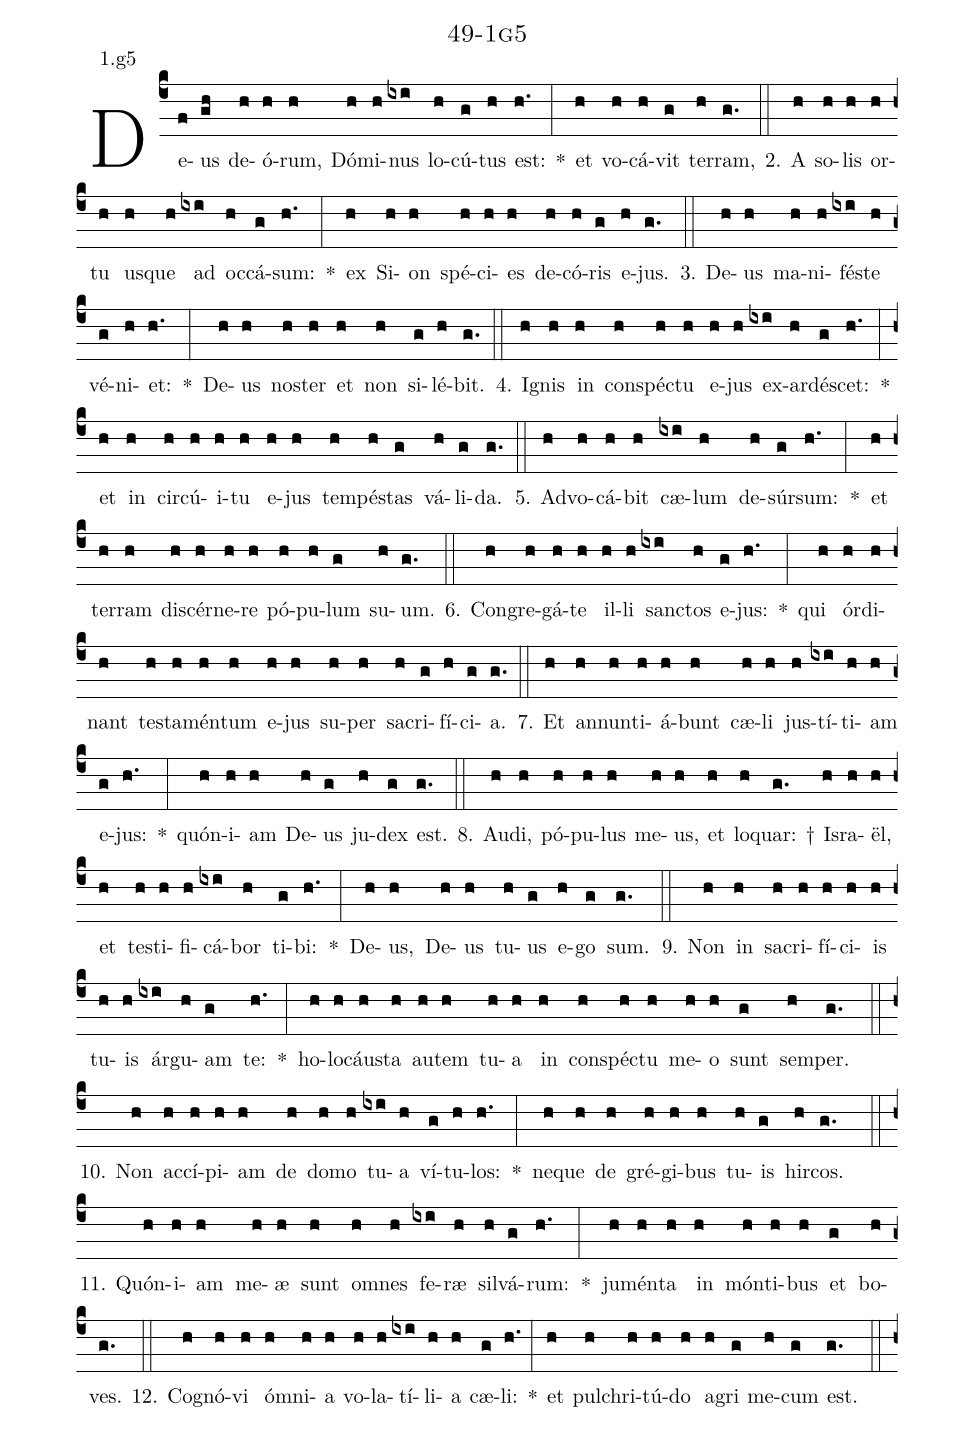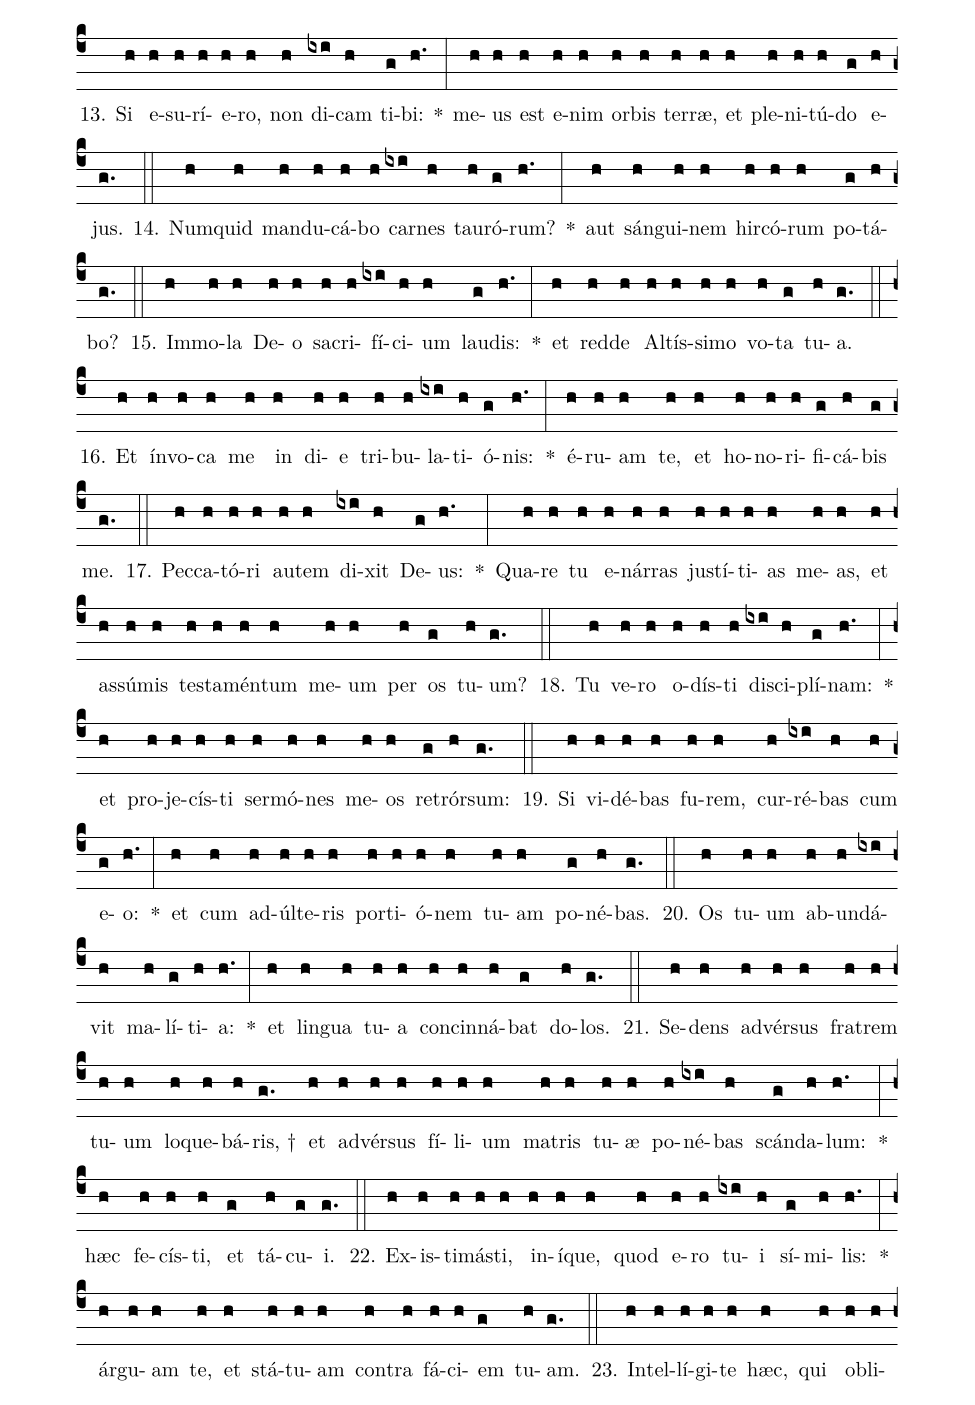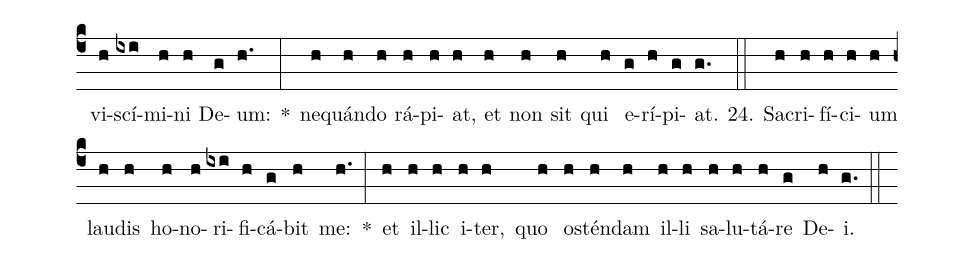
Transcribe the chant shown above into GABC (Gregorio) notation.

name: 49-1g5;
annotation: 1.g5;
%%
(c4)De(f)us(gh) de(h)ó(h)rum,(h) Dó(h)mi(h)nus(ixi) lo(h)cú(g)tus(h) est:(h.) *(:) et(h) vo(h)cá(h)vit(g) ter(h)ram,(g.) (::)
2. A(h) so(h)lis(h) or(h)tu(h) us(h)que(h) ad(ixi) oc(h)cá(g)sum:(h.) *(:) ex(h) Si(h)on(h) spé(h)ci(h)es(h) de(h)có(h)ris(g) e(h)jus.(g.) (::)
3. De(h)us(h) ma(h)ni(h)fés(ixi)te(h) vé(g)ni(h)et:(h.) *(:) De(h)us(h) nos(h)ter(h) et(h) non(h) si(g)lé(h)bit.(g.) (::)
4. I(h)gnis(h) in(h) con(h)spéc(h)tu(h) e(h)jus(h) ex(ixi)ar(h)dé(g)scet:(h.) *(:) et(h) in(h) cir(h)cú(h)i(h)tu(h) e(h)jus(h) tem(h)pés(h)tas(g) vá(h)li(g)da.(g.) (::)
5. Ad(h)vo(h)cá(h)bit(h) cæ(ixi)lum(h) de(h)súr(g)sum:(h.) *(:) et(h) ter(h)ram(h) di(h)scér(h)ne(h)re(h) pó(h)pu(h)lum(g) su(h)um.(g.) (::)
6. Con(h)gre(h)gá(h)te(h) il(h)li(h) sanc(ixi)tos(h) e(g)jus:(h.) *(:) qui(h) ór(h)di(h)nant(h) tes(h)ta(h)mén(h)tum(h) e(h)jus(h) su(h)per(h) sa(h)cri(g)fí(h)ci(g)a.(g.) (::)
7. Et(h) an(h)nun(h)ti(h)á(h)bunt(h) cæ(h)li(h) jus(h)tí(ixi)ti(h)am(h) e(g)jus:(h.) *(:) quón(h)i(h)am(h) De(h)us(g) ju(h)dex(g) est.(g.) (::)
8. Au(h)di,(h) pó(h)pu(h)lus(h) me(h)us,(h) et(h) lo(h)quar: †(g.) Is(h)ra(h)ël,(h) et(h) tes(h)ti(h)fi(h)cá(ixi)bor(h) ti(g)bi:(h.) *(:) De(h)us,(h) De(h)us(h) tu(h)us(g) e(h)go(g) sum.(g.) (::)
9. Non(h) in(h) sa(h)cri(h)fí(h)ci(h)is(h) tu(h)is(h) ár(ixi)gu(h)am(g) te:(h.) *(:) ho(h)lo(h)cáus(h)ta(h) au(h)tem(h) tu(h)a(h) in(h) con(h)spéc(h)tu(h) me(h)o(h) sunt(g) sem(h)per.(g.) (::)
10. Non(h) ac(h)cí(h)pi(h)am(h) de(h) do(h)mo(h) tu(ixi)a(h) ví(g)tu(h)los:(h.) *(:) ne(h)que(h) de(h) gré(h)gi(h)bus(h) tu(h)is(g) hir(h)cos.(g.) (::)
11. Quón(h)i(h)am(h) me(h)æ(h) sunt(h) om(h)nes(h) fe(ixi)ræ(h) sil(h)vá(g)rum:(h.) *(:) ju(h)mén(h)ta(h) in(h) món(h)ti(h)bus(h) et(g) bo(h)ves.(g.) (::)
12. Co(h)gnó(h)vi(h) óm(h)ni(h)a(h) vo(h)la(h)tí(ixi)li(h)a(h) cæ(g)li:(h.) *(:) et(h) pul(h)chri(h)tú(h)do(h) a(h)gri(g) me(h)cum(g) est.(g.) (::)
13. Si(h) e(h)su(h)rí(h)e(h)ro,(h) non(h) di(ixi)cam(h) ti(g)bi:(h.) *(:) me(h)us(h) est(h) e(h)nim(h) or(h)bis(h) ter(h)ræ,(h) et(h) ple(h)ni(h)tú(h)do(g) e(h)jus.(g.) (::)
14. Num(h)quid(h) man(h)du(h)cá(h)bo(h) car(ixi)nes(h) tau(h)ró(g)rum?(h.) *(:) aut(h) sán(h)gui(h)nem(h) hir(h)có(h)rum(h) po(g)tá(h)bo?(g.) (::)
15. Im(h)mo(h)la(h) De(h)o(h) sa(h)cri(h)fí(ixi)ci(h)um(h) lau(g)dis:(h.) *(:) et(h) red(h)de(h) Al(h)tís(h)si(h)mo(h) vo(h)ta(g) tu(h)a.(g.) (::)
16. Et(h) ín(h)vo(h)ca(h) me(h) in(h) di(h)e(h) tri(h)bu(h)la(ixi)ti(h)ó(g)nis:(h.) *(:) é(h)ru(h)am(h) te,(h) et(h) ho(h)no(h)ri(h)fi(g)cá(h)bis(g) me.(g.) (::)
17. Pec(h)ca(h)tó(h)ri(h) au(h)tem(h) di(ixi)xit(h) De(g)us:(h.) *(:) Qua(h)re(h) tu(h) e(h)nár(h)ras(h) jus(h)tí(h)ti(h)as(h) me(h)as,(h) et(h) as(h)sú(h)mis(h) tes(h)ta(h)mén(h)tum(h) me(h)um(h) per(h) os(g) tu(h)um?(g.) (::)
18. Tu(h) ve(h)ro(h) o(h)dís(h)ti(h) di(ixi)sci(h)plí(g)nam:(h.) *(:) et(h) pro(h)je(h)cís(h)ti(h) ser(h)mó(h)nes(h) me(h)os(h) re(g)trór(h)sum:(g.) (::)
19. Si(h) vi(h)dé(h)bas(h) fu(h)rem,(h) cur(h)ré(ixi)bas(h) cum(h) e(g)o:(h.) *(:) et(h) cum(h) ad(h)úl(h)te(h)ris(h) por(h)ti(h)ó(h)nem(h) tu(h)am(h) po(g)né(h)bas.(g.) (::)
20. Os(h) tu(h)um(h) ab(h)un(h)dá(ixi)vit(h) ma(h)lí(g)ti(h)a:(h.) *(:) et(h) lin(h)gua(h) tu(h)a(h) con(h)cin(h)ná(h)bat(g) do(h)los.(g.) (::)
21. Se(h)dens(h) ad(h)vér(h)sus(h) fra(h)trem(h) tu(h)um(h) lo(h)que(h)bá(h)ris, †(g.) et(h) ad(h)vér(h)sus(h) fí(h)li(h)um(h) ma(h)tris(h) tu(h)æ(h) po(h)né(ixi)bas(h) scán(g)da(h)lum:(h.) *(:) hæc(h) fe(h)cís(h)ti,(h) et(g) tá(h)cu(g)i.(g.) (::)
22. Ex(h)is(h)ti(h)más(h)ti,(h) in(h)í(h)que,(h) quod(h) e(h)ro(h) tu(ixi)i(h) sí(g)mi(h)lis:(h.) *(:) ár(h)gu(h)am(h) te,(h) et(h) stá(h)tu(h)am(h) con(h)tra(h) fá(h)ci(h)em(g) tu(h)am.(g.) (::)
23. In(h)tel(h)lí(h)gi(h)te(h) hæc,(h) qui(h) ob(h)li(h)vi(h)scí(ixi)mi(h)ni(h) De(g)um:(h.) *(:) ne(h)quán(h)do(h) rá(h)pi(h)at,(h) et(h) non(h) sit(h) qui(h) e(g)rí(h)pi(g)at.(g.) (::)
24. Sa(h)cri(h)fí(h)ci(h)um(h) lau(h)dis(h) ho(h)no(h)ri(ixi)fi(h)cá(g)bit(h) me:(h.) *(:) et(h) il(h)lic(h) i(h)ter,(h) quo(h) os(h)tén(h)dam(h) il(h)li(h) sa(h)lu(h)tá(h)re(g) De(h)i.(g.) (::)
